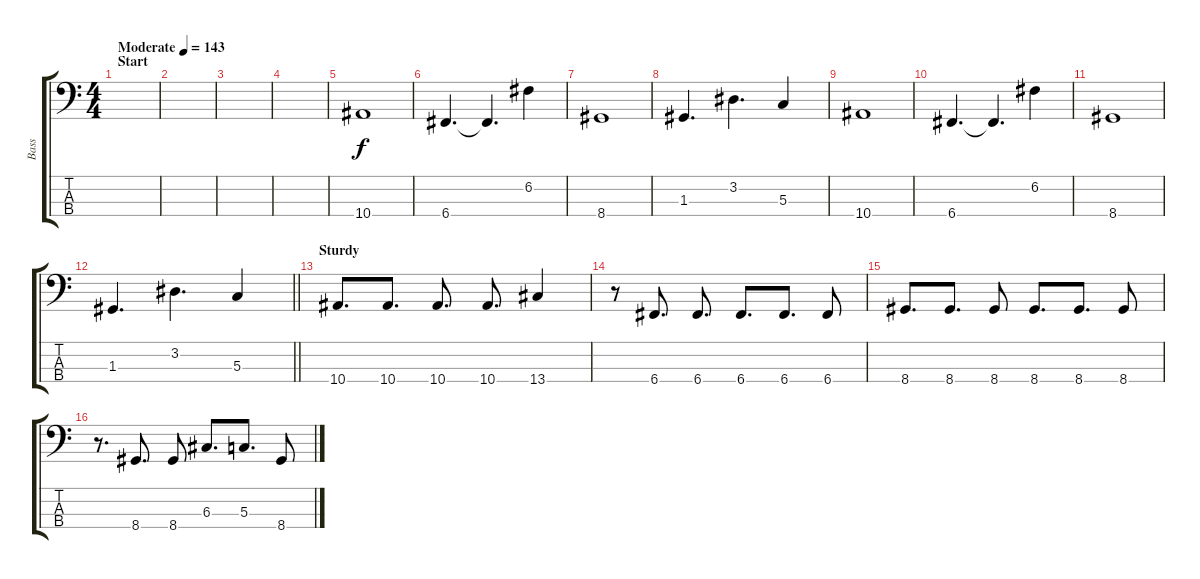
\track ("Bass" "Bass") {instrument electricbassfinger}
\staff {score tabs}
\tuning (F2 C2 G1 C1) {hide}
\ts (4 4)
\section ("" "Start")
\tempo (143 "Moderate")
\clef f4
\ks c
|
|
|
|
10.4.1 |
6.4.4{d} 6.4{t}.4{d} 6.2.4 |
8.4.1 |
1.3.4{d} 3.2.4{d} 5.3.4 |
10.4.1 |
6.4.4{d} 6.4{t}.4{d} 6.2.4 |
8.4.1 |
\barLineRight lightlight
1.3.4{d} 3.2.4{d} 5.3.4 |
\section ("" "Sturdy")
10.4.8{d} 10.4.8{d} 10.4.8{d} 10.4.8{d} 13.4.4 |
r.8 6.4.8{d} 6.4.8{d} 6.4.8{d} 6.4.8{d} 6.4.8 |
8.4.8{d} 8.4.8{d} 8.4.8 8.4.8{d} 8.4.8{d} 8.4.8 |
r.8{d} 8.4.8{d} 8.4.8 6.3.8{d} 5.3.8{d} 8.4.8
